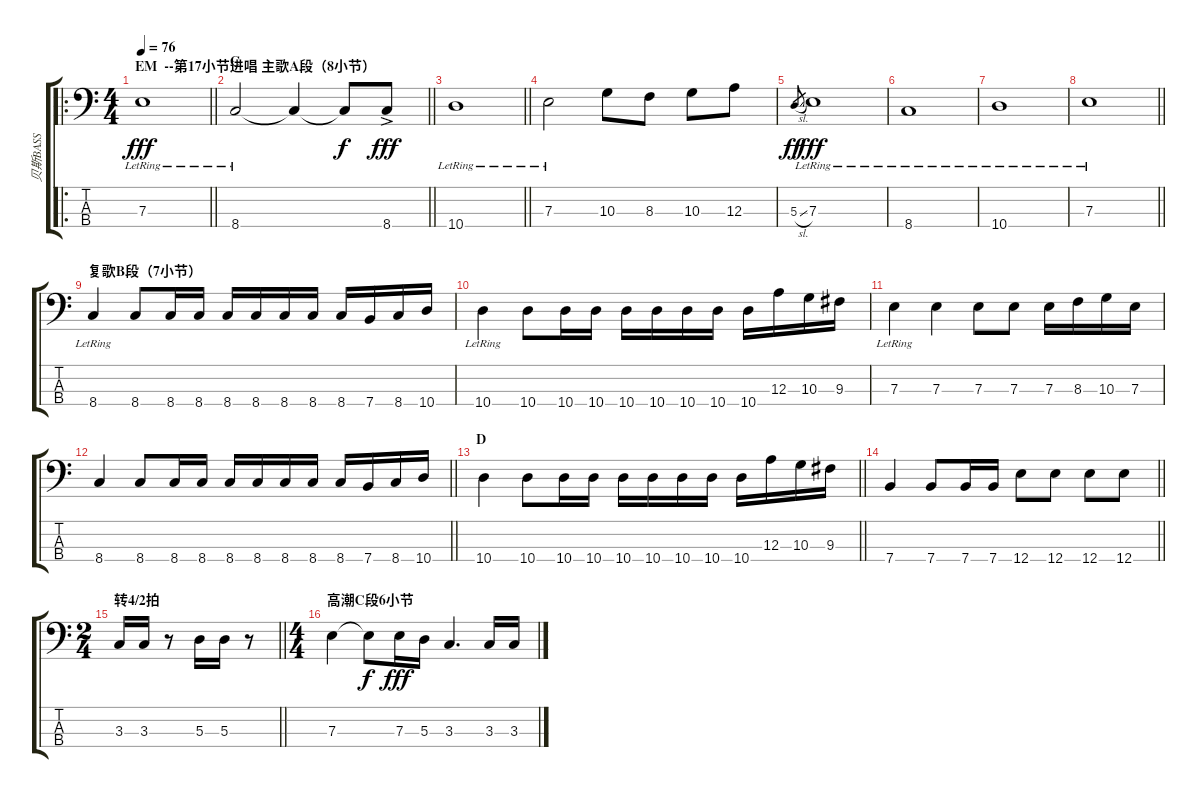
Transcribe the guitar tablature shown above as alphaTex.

\track ("贝斯BASS" "贝斯BASS") {instrument electricbassfinger}
\staff {score tabs}
\tuning (G2 D2 A1 E1) {hide}
\ro
\ts (4 4)
\section ("" "EM  --第17小节进唱 主歌A段（8小节）")
\tempo 76
\clef f4
\barLineRight lightlight
\ks c
7.3{lr}.1{dy fff} |
\section ("" "C")
\barLineRight lightlight
8.4{lr}.2 8.4{t}.4 8.4{t}.8{dy f} 8.4{ac}.8{dy fff} |
\barLineRight lightlight
10.4{lr}.1 |
7.3{lr}.2 10.3.8 8.3.8 10.3.8 12.3.8 |
5.3{sl}.8{gr dy ff} 7.3{lr}.1{dy fff} |
8.4{lr}.1 |
10.4{lr}.1 |
\barLineRight lightlight
7.3{lr}.1 |
\section ("" "复歌B段（7小节）")
8.4{lr}.4 8.4.8 8.4.16 8.4.16 8.4.16 8.4.16 8.4.16 8.4.16 8.4.16 7.4.16 8.4.16 10.4.16 |
10.4{lr}.4 10.4.8 10.4.16 10.4.16 10.4.16 10.4.16 10.4.16 10.4.16 10.4.16 12.3.16 10.3.16 9.3.16 |
7.3{lr}.4 7.3.4 7.3.8 7.3.8 7.3.16 8.3.16 10.3.16 7.3.16 |
\barLineRight lightlight
8.4.4 8.4.8 8.4.16 8.4.16 8.4.16 8.4.16 8.4.16 8.4.16 8.4.16 7.4.16 8.4.16 10.4.16 |
\section ("" "D")
\barLineRight lightlight
10.4.4 10.4.8 10.4.16 10.4.16 10.4.16 10.4.16 10.4.16 10.4.16 10.4.16 12.3.16 10.3.16 9.3.16 |
\section ("" "")
\barLineRight lightlight
7.4.4 7.4.8 7.4.16 7.4.16 12.4.8 12.4.8 12.4.8 12.4.8 |
\ts (2 4)
\section ("" "转4/2拍")
\barLineRight lightlight
3.3.16 3.3.16 r.8 5.3.16 5.3.16 r.8 |
\ts (4 4)
\section ("" "高潮C段6小节")
7.3.4 7.3{t}.8{dy f} 7.3.16{dy fff} 5.3.16 3.3.4{d} 3.3.16 3.3.16
